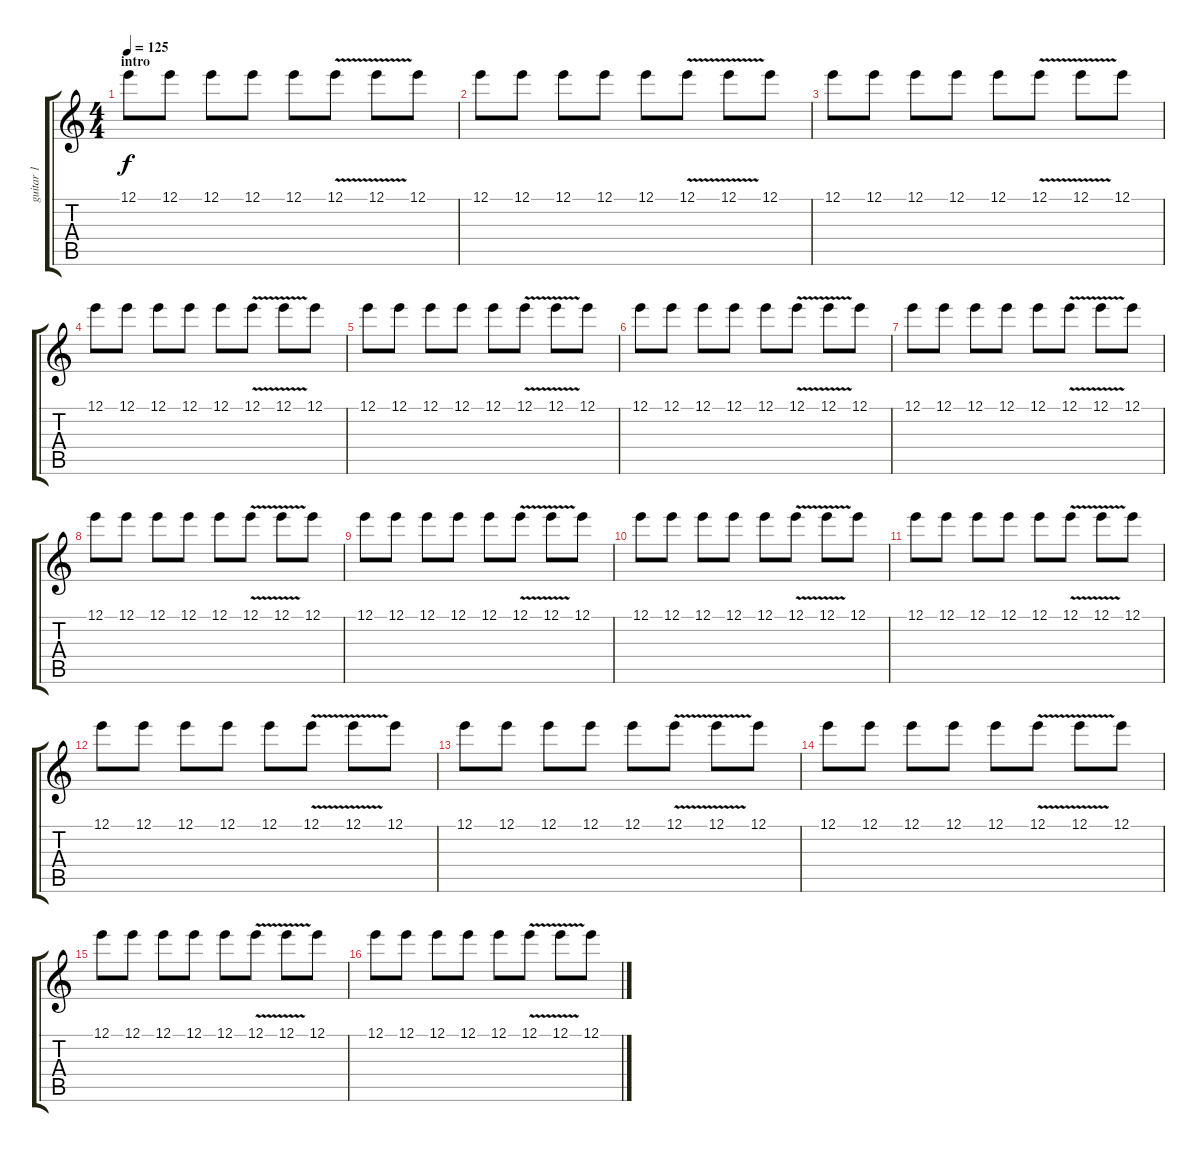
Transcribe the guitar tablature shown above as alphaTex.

\track ("guitar 1" "guitar 1") {instrument distortionguitar}
\staff {score tabs}
\tuning (E4 B3 G3 D3 A2 E2) {hide}
\ts (4 4)
\section ("" "intro")
\tempo 125
\clef g2
\ks c
12.1.8{dy f instrument distortionguitar} 12.1.8 12.1.8 12.1.8 12.1.8 12.1{v}.8 12.1{v}.8 12.1.8 |
12.1.8 12.1.8 12.1.8 12.1.8 12.1.8 12.1{v}.8 12.1{v}.8 12.1.8 |
12.1.8 12.1.8 12.1.8 12.1.8 12.1.8 12.1{v}.8 12.1{v}.8 12.1.8 |
12.1.8 12.1.8 12.1.8 12.1.8 12.1.8 12.1{v}.8 12.1{v}.8 12.1.8 |
12.1.8 12.1.8 12.1.8 12.1.8 12.1.8 12.1{v}.8 12.1{v}.8 12.1.8 |
12.1.8 12.1.8 12.1.8 12.1.8 12.1.8 12.1{v}.8 12.1{v}.8 12.1.8 |
12.1.8 12.1.8 12.1.8 12.1.8 12.1.8 12.1{v}.8 12.1{v}.8 12.1.8 |
12.1.8 12.1.8 12.1.8 12.1.8 12.1.8 12.1{v}.8 12.1{v}.8 12.1.8 |
12.1.8 12.1.8 12.1.8 12.1.8 12.1.8 12.1{v}.8 12.1{v}.8 12.1.8 |
12.1.8 12.1.8 12.1.8 12.1.8 12.1.8 12.1{v}.8 12.1{v}.8 12.1.8 |
12.1.8 12.1.8 12.1.8 12.1.8 12.1.8 12.1{v}.8 12.1{v}.8 12.1.8 |
12.1.8 12.1.8 12.1.8 12.1.8 12.1.8 12.1{v}.8 12.1{v}.8 12.1.8 |
12.1.8 12.1.8 12.1.8 12.1.8 12.1.8 12.1{v}.8 12.1{v}.8 12.1.8 |
12.1.8 12.1.8 12.1.8 12.1.8 12.1.8 12.1{v}.8 12.1{v}.8 12.1.8 |
12.1.8 12.1.8 12.1.8 12.1.8 12.1.8 12.1{v}.8 12.1{v}.8 12.1.8 |
12.1.8 12.1.8 12.1.8 12.1.8 12.1.8 12.1{v}.8 12.1{v}.8 12.1.8
